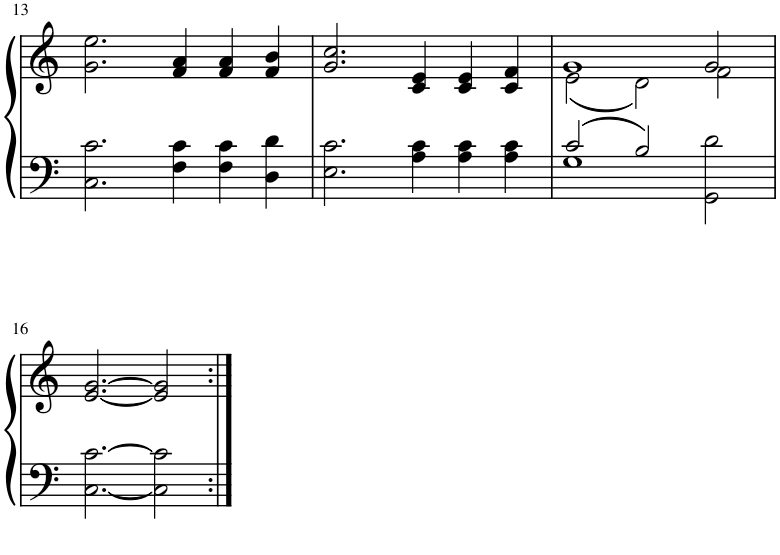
**kern	**kern
*part1	*part1
*staff2	*staff1
*I"Piano	*
*I'Pno.	*
!!LO:PB:g=z
*clefF4	*clefG2
*k[]	*k[]
*M3/2	*M3/2
=13	=13
2.C\ 2.c\	2.g\ 2.ee\
4F\ 4c\	4f/ 4a/
4F\ 4c\	4f/ 4a/
4D\ 4d\	4f/ 4b/
=14	=14
2.E\ 2.c\	2.g/ 2.cc/
4A\ 4c\	4c/ 4e/
4A\ 4c\	4c/ 4e/
4A\ 4c\	4c/ 4f/
=15	=15
*^	*^
2c/	1G	1g	(2e\
2B/	.	.	2d\)
2ryy	2GG\ 2d\	2g/	2f\
*v	*v	*	*
*	*v	*v
!!LO:LB:g=z
=16	=16
[2.C\ [2.c\	[2.e/ [2.g/
2C\] 2c\]	2e/] 2g/]
=:|!	=:|!
*-	*-
